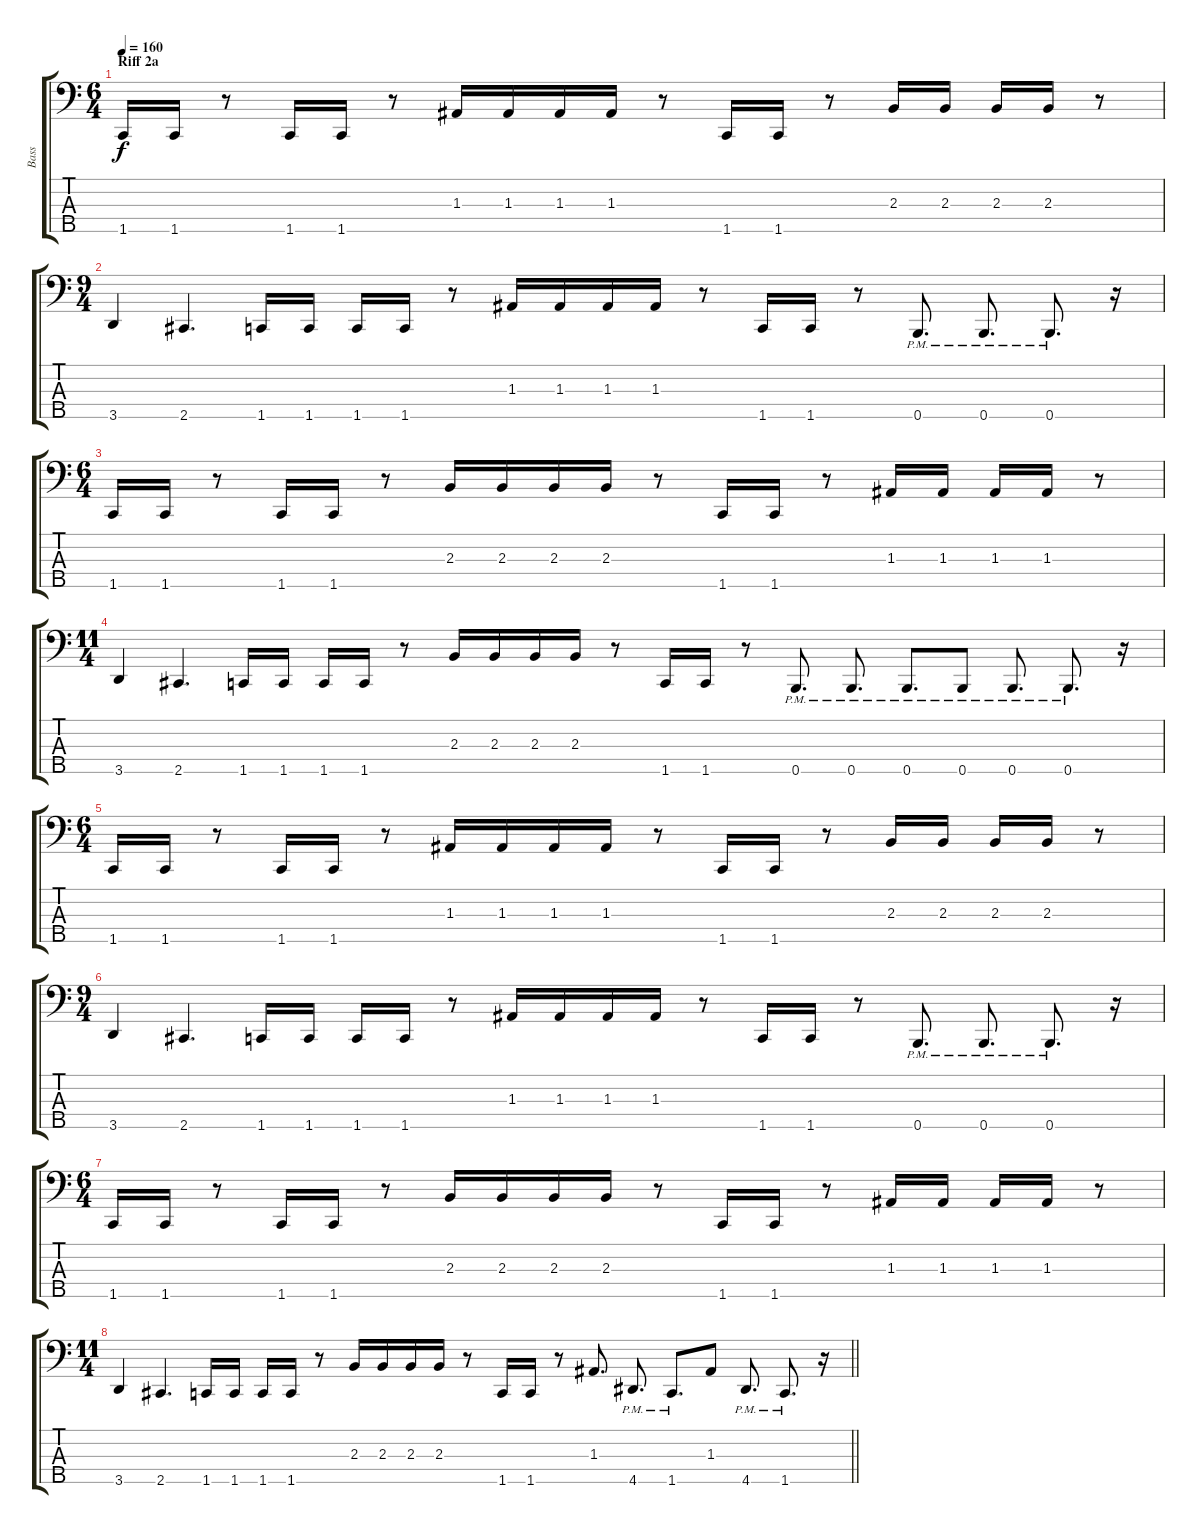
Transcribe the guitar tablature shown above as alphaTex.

\track ("Bass" "Bass") {instrument electricbasspick}
\staff {score tabs}
\tuning (G2 D2 A1 E1 B0) {hide}
\ts (6 4)
\section ("" "Riff 2a")
\tempo 160
\clef f4
\ks c
1.5.16{dy f} 1.5.16 r.8 1.5.16 1.5.16 r.8 1.3.16 1.3.16 1.3.16 1.3.16 r.8 1.5.16 1.5.16 r.8 2.3.16 2.3.16 2.3.16 2.3.16 r.8 |
\ts (9 4)
3.5.4 2.5.4{d} 1.5.16 1.5.16 1.5.16 1.5.16 r.8 1.3.16 1.3.16 1.3.16 1.3.16 r.8 1.5.16 1.5.16 r.8 0.5{pm}.8{d} 0.5{pm}.8{d} 0.5{pm}.8{d} r.16 |
\ts (6 4)
1.5.16 1.5.16 r.8 1.5.16 1.5.16 r.8 2.3.16 2.3.16 2.3.16 2.3.16 r.8 1.5.16 1.5.16 r.8 1.3.16 1.3.16 1.3.16 1.3.16 r.8 |
\ts (11 4)
3.5.4 2.5.4{d} 1.5.16 1.5.16 1.5.16 1.5.16 r.8 2.3.16 2.3.16 2.3.16 2.3.16 r.8 1.5.16 1.5.16 r.8 0.5{pm}.8{d} 0.5{pm}.8{d} 0.5{pm}.8{d} 0.5{pm}.8 0.5{pm}.8{d} 0.5{pm}.8{d} r.16 |
\ts (6 4)
1.5.16 1.5.16 r.8 1.5.16 1.5.16 r.8 1.3.16 1.3.16 1.3.16 1.3.16 r.8 1.5.16 1.5.16 r.8 2.3.16 2.3.16 2.3.16 2.3.16 r.8 |
\ts (9 4)
3.5.4 2.5.4{d} 1.5.16 1.5.16 1.5.16 1.5.16 r.8 1.3.16 1.3.16 1.3.16 1.3.16 r.8 1.5.16 1.5.16 r.8 0.5{pm}.8{d} 0.5{pm}.8{d} 0.5{pm}.8{d} r.16 |
\ts (6 4)
1.5.16 1.5.16 r.8 1.5.16 1.5.16 r.8 2.3.16 2.3.16 2.3.16 2.3.16 r.8 1.5.16 1.5.16 r.8 1.3.16 1.3.16 1.3.16 1.3.16 r.8 |
\ts (11 4)
\barLineRight lightlight
3.5.4 2.5.4{d} 1.5.16 1.5.16 1.5.16 1.5.16 r.8 2.3.16 2.3.16 2.3.16 2.3.16 r.8 1.5.16 1.5.16 r.8 1.3.8{d} 4.5{pm}.8{d} 1.5{pm}.8{d} 1.3.8 4.5{pm}.8{d} 1.5{pm}.8{d} r.16
